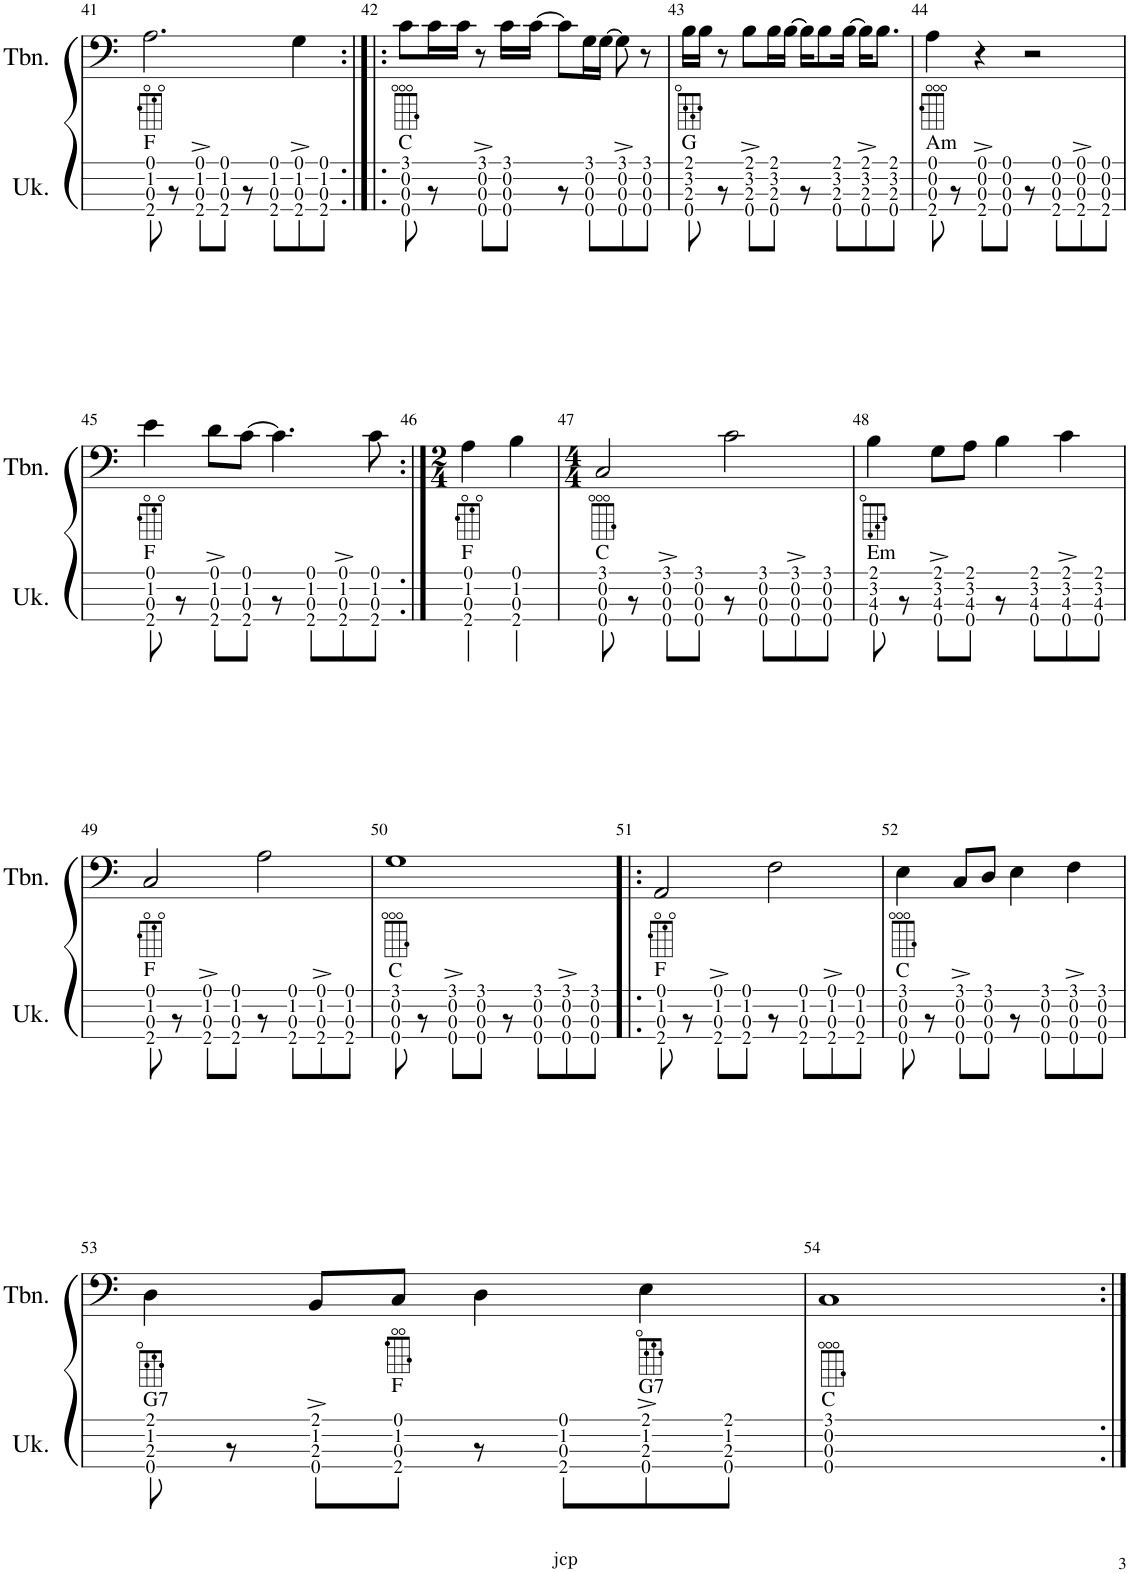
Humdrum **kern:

**kern	**kern
*part2	*part1
*staff2	*staff1
*I"Ukulélé	*I"Trombone
*I'Uk.	*I'Tbn.
!!LO:PB:g=z
*	*clefF4
*k[]	*k[]
*M4/4	*M4/4
=41	=41
!LO:TX:a:t=F	!
8a\ 8c\ 8f\ 8a\	2.A\
8r	.
8a\^ 8c\^ 8f\^ 8a\^L	.
8a\ 8c\ 8f\ 8a\J	.
8r	.
8a\ 8c\ 8f\ 8a\L	.
8a\^ 8c\^ 8f\^ 8a\^	4G\
8a\ 8c\ 8f\ 8a\J	.
=42:|!|:	=42:|!|:
!LO:TX:a:t=C	!
8g\ 8c\ 8e\ 8cc\	8c\L
8r	16c\L
.	16c\JJ
8g\^ 8c\^ 8e\^ 8cc\^L	8r
8g\ 8c\ 8e\ 8cc\J	16c\LL
.	[16c\JJ
8r	8c\L]
8g\ 8c\ 8e\ 8cc\L	16G\L
.	[16G\JJ
8g\^ 8c\^ 8e\^ 8cc\^	8G\]
8g\ 8c\ 8e\ 8cc\J	8r
=43	=43
!LO:TX:a:t=G	!
8g\ 8d\ 8g\ 8b\	16B\LL
.	16B\JJ
8r	8r
8g\^ 8d\^ 8g\^ 8b\^L	8B\L
8g\ 8d\ 8g\ 8b\J	16B\L
.	[16B\JJ
8r	16B\KL]
.	8B\
8g\ 8d\ 8g\ 8b\L	.
.	[16B\Jk
8g\^ 8d\^ 8g\^ 8b\^	16B\KL]
.	8.B\J
8g\ 8d\ 8g\ 8b\J	.
=44	=44
!LO:TX:a:t=Am	!
8a\ 8c\ 8e\ 8a\	4A\
8r	.
8a\^ 8c\^ 8e\^ 8a\^L	4r
8g\ 8c\ 8e\ 8a\J	.
8r	2r
8a\ 8c\ 8e\ 8a\L	.
8a\^ 8c\^ 8e\^ 8a\^	.
8a\ 8c\ 8e\ 8a\J	.
!!LO:LB:g=z
=45	=45
!LO:TX:a:t=F	!
8a\ 8c\ 8f\ 8a\	4e\
8r	.
8a\^ 8c\^ 8f\^ 8a\^L	8d\L
8a\ 8c\ 8f\ 8a\J	[8c\J
8r	4.c\]
8a\ 8c\ 8f\ 8a\L	.
8a\^ 8c\^ 8f\^ 8a\^	.
8a\ 8c\ 8f\ 8a\J	8c\
=46:|!	=46:|!
*M2/4	*M2/4
!LO:TX:a:t=F	!
4a\ 4c\ 4f\ 4a\	4A\
4a\ 4c\ 4f\ 4a\	4B\
=47	=47
*M4/4	*M4/4
!LO:TX:a:t=C	!
8g\ 8c\ 8e\ 8cc\	2C/
8r	.
8g\^ 8c\^ 8e\^ 8cc\^L	.
8g\ 8c\ 8e\ 8cc\J	.
8r	2c\
8g\ 8c\ 8e\ 8cc\L	.
8g\^ 8c\^ 8e\^ 8cc\^	.
8g\ 8c\ 8e\ 8cc\J	.
=48	=48
!LO:TX:a:t=Em	!
8g\ 8e\ 8g\ 8b\	4B\
8r	.
8g\^ 8e\^ 8g\^ 8b\^L	8G\L
8g\ 8e\ 8g\ 8b\J	8A\J
8r	4B\
8g\ 8e\ 8g\ 8b\L	.
8g\^ 8e\^ 8g\^ 8b\^	4c\
8g\ 8e\ 8g\ 8b\J	.
!!LO:LB:g=z
=49	=49
!LO:TX:a:t=F	!
8a\ 8c\ 8f\ 8a\	2C/
8r	.
8a\^ 8c\^ 8f\^ 8a\^L	.
8a\ 8c\ 8f\ 8a\J	.
8r	2A\
8a\ 8c\ 8f\ 8a\L	.
8a\^ 8c\^ 8f\^ 8a\^	.
8a\ 8c\ 8f\ 8a\J	.
=50	=50
!LO:TX:a:t=C	!
8g\ 8c\ 8e\ 8cc\	1G
8r	.
8g\^ 8c\^ 8e\^ 8cc\^L	.
8g\ 8c\ 8e\ 8cc\J	.
8r	.
8g\ 8c\ 8e\ 8cc\L	.
8g\^ 8c\^ 8e\^ 8cc\^	.
8g\ 8c\ 8e\ 8cc\J	.
=51!|:	=51!|:
!LO:TX:a:t=F	!
8a\ 8c\ 8f\ 8a\	2AA/
8r	.
8a\^ 8c\^ 8f\^ 8a\^L	.
8a\ 8c\ 8f\ 8a\J	.
8r	2F\
8a\ 8c\ 8f\ 8a\L	.
8a\^ 8c\^ 8f\^ 8a\^	.
8a\ 8c\ 8f\ 8a\J	.
=52	=52
!LO:TX:a:t=C	!
8g\ 8c\ 8e\ 8cc\	4E\
8r	.
8g\^ 8c\^ 8e\^ 8cc\^L	8C/L
8g\ 8c\ 8e\ 8cc\J	8D/J
8r	4E\
8g\ 8c\ 8e\ 8cc\L	.
8g\^ 8c\^ 8e\^ 8cc\^	4F\
8g\ 8c\ 8e\ 8cc\J	.
!!LO:LB:g=z
=53	=53
!LO:TX:a:t=G7	!
8g\ 8d\ 8f\ 8b\	4D\
8r	.
8g\^ 8d\^ 8f\^ 8b\^L	8BB/L
!LO:TX:a:t=F	!
8a\ 8c\ 8f\ 8a\J	8C/J
8r	4D\
8a\ 8c\ 8f\ 8a\L	.
!LO:TX:a:t=G7	!
8g\^ 8d\^ 8f\^ 8b\^	4E\
8g\ 8d\ 8f\ 8b\J	.
=54	=54
!LO:TX:a:t=C	!
1g 1c 1e 1cc	1C
=:|!	=:|!
*-	*-
